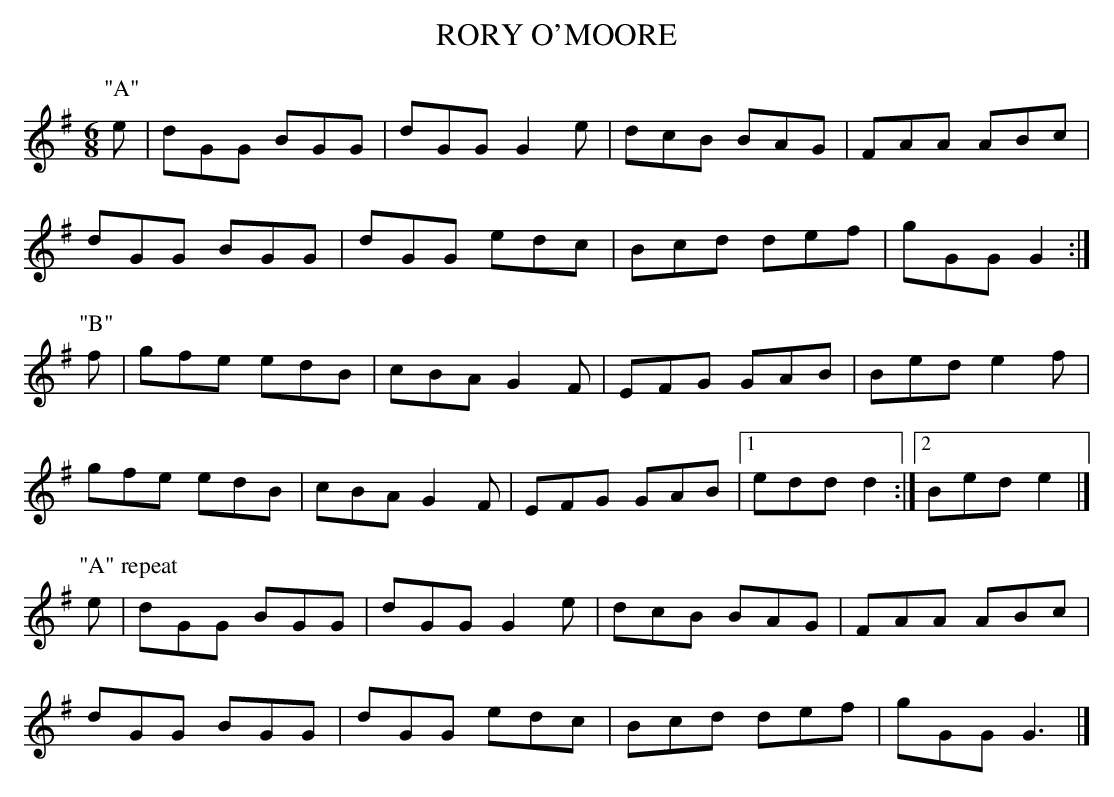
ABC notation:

X:1
T:RORY O'MOORE
M:6/8
L:1/8
K:G
P:"A"
e|dGG BGG|dGG G2e|dcB BAG|FAA ABc|
dGG BGG|dGG edc|Bcd def|gGG G2 :|
P:"B"
f|gfe edB|cBA G2F|EFG GAB|Bed e2f|
gfe edB|cBA G2F|EFG GAB|1 edd d2 :|2 Bed e2|]
P:"A" repeat
e|dGG BGG|dGG G2e|dcB BAG|FAA ABc|
dGG BGG|dGG edc|Bcd def|gGG G3 |]
